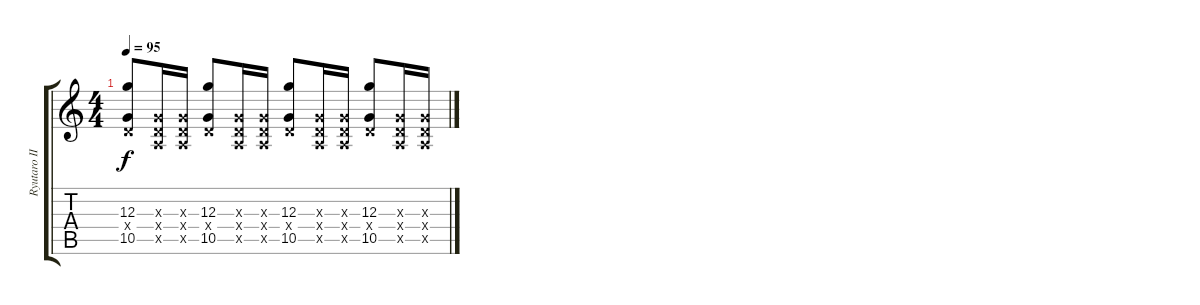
\track ("Ryutaro II" "Ryutaro II") {instrument electricguitarclean}
\staff {score tabs}
\tuning (E4 B3 G3 D3 A2 E2) {hide}
\ts (4 4)
\tempo 95
\clef g2
\ks c
(12.3 0.4{x} 10.5).8{dy f} (0.3{x} 0.4{x} 0.5{x}).16 (0.3{x} 0.4{x} 0.5{x}).16 (12.3 0.4{x} 10.5).8 (0.3{x} 0.4{x} 0.5{x}).16 (0.3{x} 0.4{x} 0.5{x}).16 (12.3 0.4{x} 10.5).8 (0.3{x} 0.4{x} 0.5{x}).16 (0.3{x} 0.4{x} 0.5{x}).16 (12.3 0.4{x} 10.5).8 (0.3{x} 0.4{x} 0.5{x}).16 (0.3{x} 0.4{x} 0.5{x}).16
